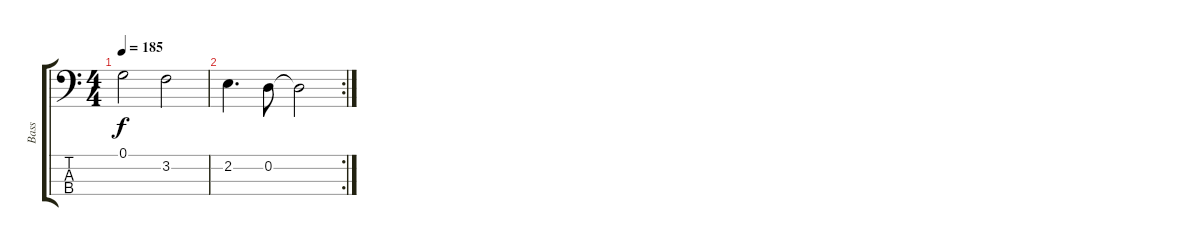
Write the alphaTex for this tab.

\track ("Bass" "Bass") {instrument electricbassfinger}
\staff {score tabs}
\tuning (G2 D2 A1 E1) {hide}
\ts (4 4)
\tempo 185
\clef f4
\ks c
0.1.2{dy f} 3.2.2 |
\rc 2
2.2.4{d} 0.2.8 0.2{t}.2
